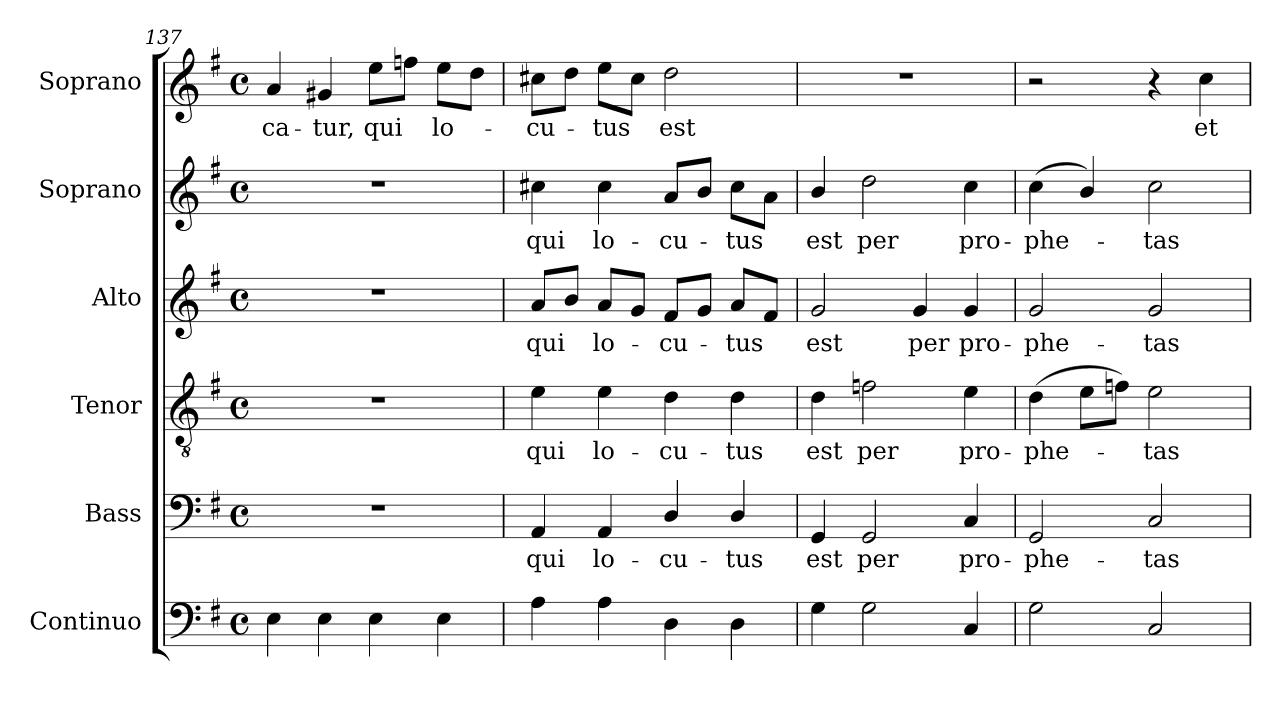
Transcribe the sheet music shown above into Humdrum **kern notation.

**kern	**kern	**text	**kern	**text	**kern	**text	**kern	**text	**kern	**text
*part6	*part5	*part5	*part4	*part4	*part3	*part3	*part2	*part2	*part1	*part1
*staff6	*staff5	*staff5	*staff4	*staff4	*staff3	*staff3	*staff2	*staff2	*staff1	*staff1
*I"Continuo	*I"Bass	*	*I"Tenor	*	*I"Alto	*	*I"Soprano	*	*I"Soprano	*
*I'Cont.	*I'B.	*	*I'T.	*	*I'A.	*	*I'S.	*	*I'S.	*
*clefF4	*clefF4	*	*clefGv2	*	*clefG2	*	*clefG2	*	*clefG2	*
*	*	*	*ITrd7c12	*	*	*	*	*	*	*
*k[f#]	*k[f#]	*	*k[f#]	*	*k[f#]	*	*k[f#]	*	*k[f#]	*
*G:	*G:	*	*G:	*	*G:	*	*G:	*	*G:	*
*M4/4	*M4/4	*	*M4/4	*	*M4/4	*	*M4/4	*	*M4/4	*
*met(c)	*met(c)	*	*met(c)	*	*met(c)	*	*met(c)	*	*met(c)	*
=137	=137	=137	=137	=137	=137	=137	=137	=137	=137	=137
!	!	!	!	!	!	!	!	!	!	!LO:LY:b:color=#000000
4Ei\	1r	.	1r	.	1r	.	1r	.	4ai/	-ca-
!	!	!	!	!	!	!	!	!	!	!LO:LY:b:color=#000000
4Ei\	.	.	.	.	.	.	.	.	4g#Xi/	-tur,
!	!	!	!	!	!	!	!	!	!	!LO:LY:b:color=#000000
4Ei\	.	.	.	.	.	.	.	.	8eei\L	qui
.	.	.	.	.	.	.	.	.	8ffni\J	.
!	!	!	!	!	!	!	!	!	!	!LO:LY:b:color=#000000
4Ei\	.	.	.	.	.	.	.	.	8eei\L	lo-
.	.	.	.	.	.	.	.	.	8ddi\J	.
=138	=138	=138	=138	=138	=138	=138	=138	=138	=138	=138
!	!	!LO:LY:b:color=#000000	!	!	!	!	!	!	!	!
!	!	!	!	!LO:LY:b:color=#000000	!	!	!	!	!	!
!	!	!	!	!	!	!LO:LY:b:color=#000000	!	!	!	!
!	!	!	!	!	!	!	!	!LO:LY:b:color=#000000	!	!
!	!	!	!	!	!	!	!	!	!	!LO:LY:b:color=#000000
4Ai\	4AAi/	qui	4Ei\	qui	8ai/L	qui	4cc#Xi\	qui	8cc#Xi\L	-cu-
.	.	.	.	.	8bi/J	.	.	.	8ddi\J	.
!	!	!LO:LY:b:color=#000000	!	!	!	!	!	!	!	!
!	!	!	!	!LO:LY:b:color=#000000	!	!	!	!	!	!
!	!	!	!	!	!	!LO:LY:b:color=#000000	!	!	!	!
!	!	!	!	!	!	!	!	!LO:LY:b:color=#000000	!	!
!	!	!	!	!	!	!	!	!	!	!LO:LY:b:color=#000000
4Ai\	4AAi/	lo-	4Ei\	lo-	8ai/L	lo-	4cc#i\	lo-	8eei\L	-tus
.	.	.	.	.	8gi/J	.	.	.	8cc#i\J	.
!	!	!LO:LY:b:color=#000000	!	!	!	!	!	!	!	!
!	!	!	!	!LO:LY:b:color=#000000	!	!	!	!	!	!
!	!	!	!	!	!	!LO:LY:b:color=#000000	!	!	!	!
!	!	!	!	!	!	!	!	!LO:LY:b:color=#000000	!	!
!	!	!	!	!	!	!	!	!	!	!LO:LY:b:color=#000000
4Di\	4Di/	-cu-	4Di\	-cu-	8f#i/L	-cu-	8ai/L	-cu-	2ddi\	est
.	.	.	.	.	8gi/J	.	8bi/J	.	.	.
!	!	!LO:LY:b:color=#000000	!	!	!	!	!	!	!	!
!	!	!	!	!LO:LY:b:color=#000000	!	!	!	!	!	!
!	!	!	!	!	!	!LO:LY:b:color=#000000	!	!	!	!
!	!	!	!	!	!	!	!	!LO:LY:b:color=#000000	!	!
4Di\	4Di/	-tus	4Di\	-tus	8ai/L	-tus	8cc#i\L	-tus	.	.
.	.	.	.	.	8f#i/J	.	8ai\J	.	.	.
=139	=139	=139	=139	=139	=139	=139	=139	=139	=139	=139
!	!	!LO:LY:b:color=#000000	!	!	!	!	!	!	!	!
!	!	!	!	!LO:LY:b:color=#000000	!	!	!	!	!	!
!	!	!	!	!	!	!LO:LY:b:color=#000000	!	!	!	!
!	!	!	!	!	!	!	!	!LO:LY:b:color=#000000	!	!
4Gi\	4GGi/	est	4Di\	est	2gi/	est	4bi/	est	1r	.
!	!	!LO:LY:b:color=#000000	!	!	!	!	!	!	!	!
!	!	!	!	!LO:LY:b:color=#000000	!	!	!	!	!	!
!	!	!	!	!	!	!	!	!LO:LY:b:color=#000000	!	!
2Gi\	2GGi/	per	2Fni\	per	.	.	2ddi\	per	.	.
!	!	!	!	!	!	!LO:LY:b:color=#000000	!	!	!	!
.	.	.	.	.	4gi/	per	.	.	.	.
!	!	!LO:LY:b:color=#000000	!	!	!	!	!	!	!	!
!	!	!	!	!LO:LY:b:color=#000000	!	!	!	!	!	!
!	!	!	!	!	!	!LO:LY:b:color=#000000	!	!	!	!
!	!	!	!	!	!	!	!	!LO:LY:b:color=#000000	!	!
4Ci/	4Ci/	pro-	4Ei\	pro-	4gi/	pro-	4cci\	pro-	.	.
=140	=140	=140	=140	=140	=140	=140	=140	=140	=140	=140
!	!	!LO:LY:b:color=#000000	!	!	!	!	!	!	!	!
!	!	!	!	!LO:LY:b:color=#000000	!	!	!	!	!	!
!	!	!	!	!	!	!LO:LY:b:color=#000000	!	!	!	!
!	!	!	!	!	!	!	!	!LO:LY:b:color=#000000	!	!
2Gi\	2GGi/	-phe-	(4Di\	-phe-	2gi/	-phe-	(4cci\	-phe-	2r	.
.	.	.	8Ei\L	.	.	.	4bi/)	.	.	.
.	.	.	8Fni\J)	.	.	.	.	.	.	.
!	!	!LO:LY:b:color=#000000	!	!	!	!	!	!	!	!
!	!	!	!	!LO:LY:b:color=#000000	!	!	!	!	!	!
!	!	!	!	!	!	!LO:LY:b:color=#000000	!	!	!	!
!	!	!	!	!	!	!	!	!LO:LY:b:color=#000000	!	!
2Ci/	2Ci/	-tas	2Ei\	-tas	2gi/	-tas	2cci\	-tas	4r	.
!	!	!	!	!	!	!	!	!	!	!LO:LY:b:color=#000000
.	.	.	.	.	.	.	.	.	4cci\	et
=	=	=	=	=	=	=	=	=	=	=
*-	*-	*-	*-	*-	*-	*-	*-	*-	*-	*-
